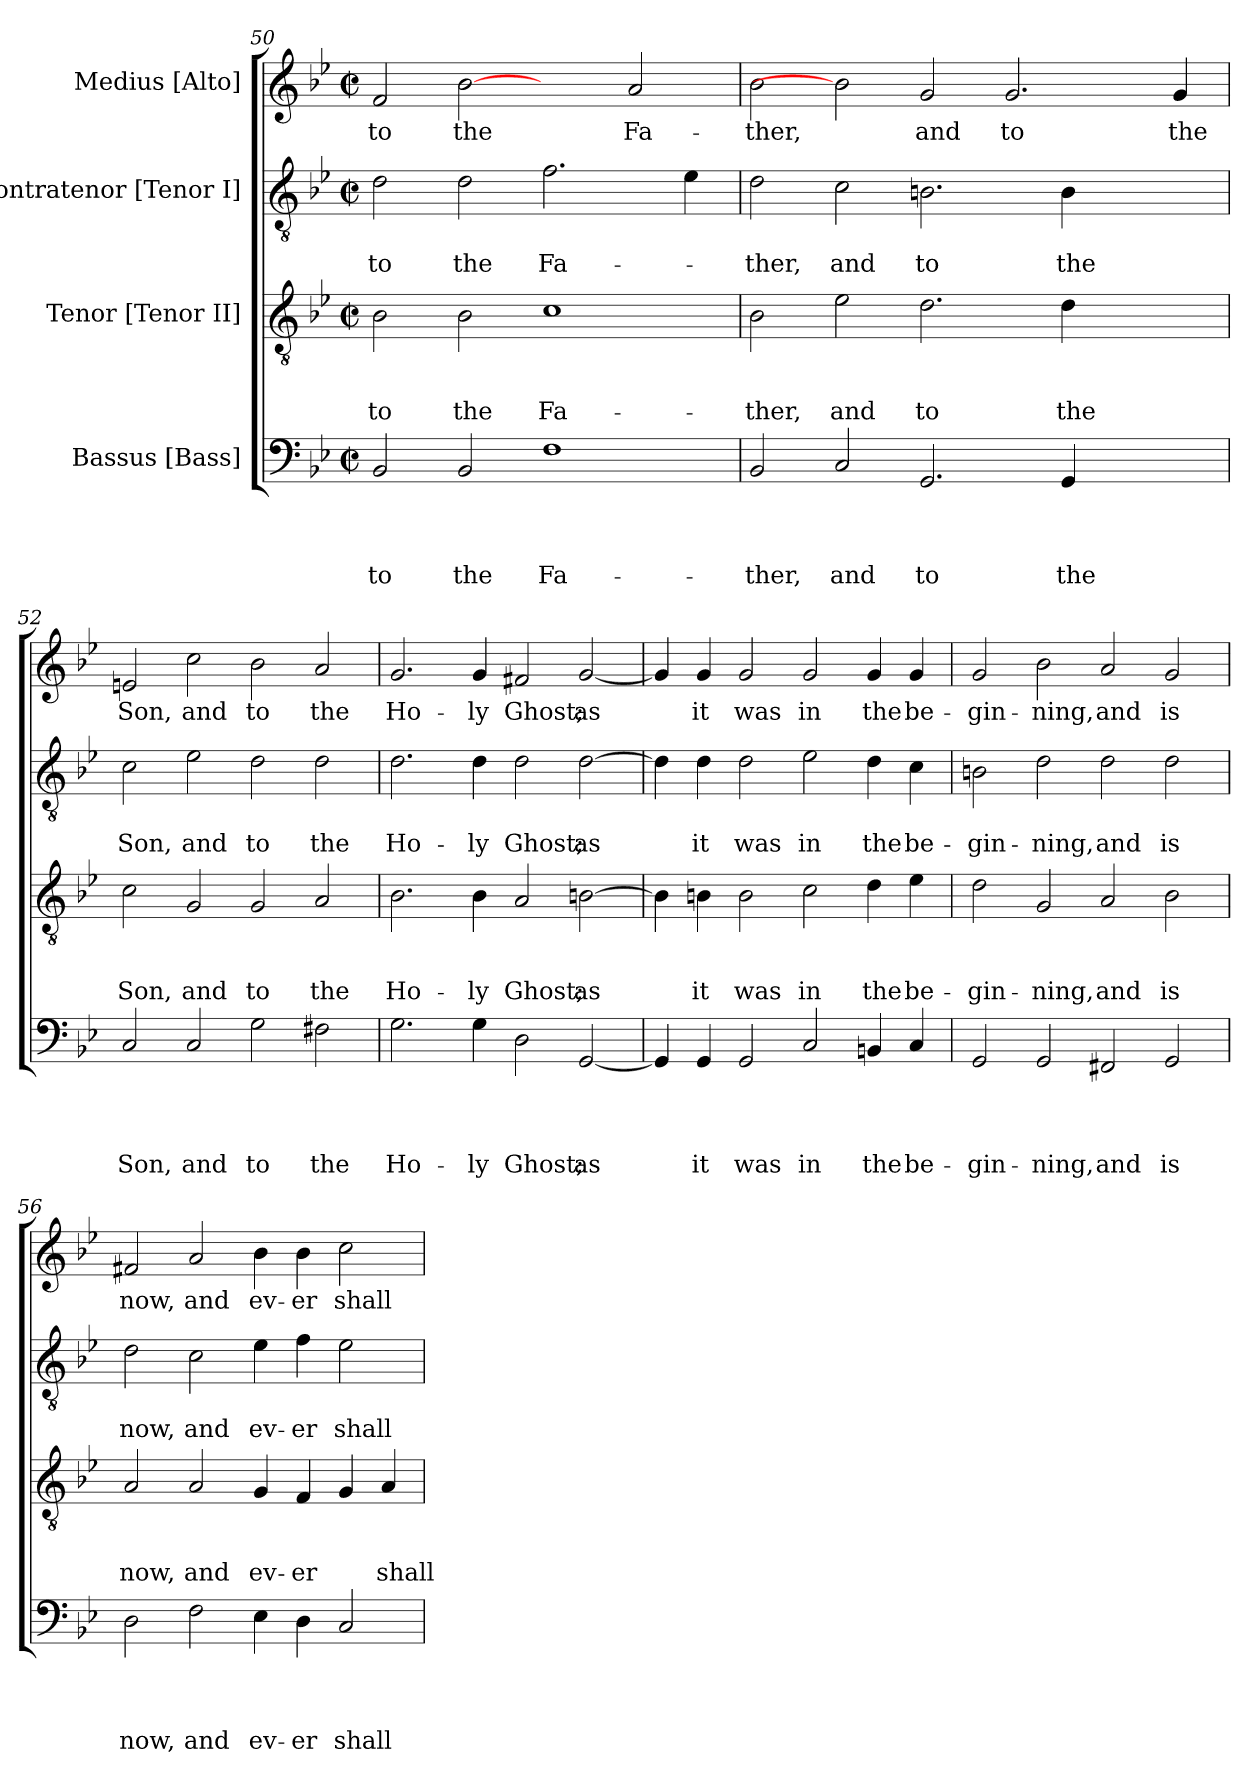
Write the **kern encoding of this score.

**kern	**text	**text	**text	**text	**kern	**text	**text	**text	**kern	**text	**text	**kern	**text
*part4	*part4	*part4	*part4	*part4	*part3	*part3	*part3	*part3	*part2	*part2	*part2	*part1	*part1
*staff4	*staff4	*staff4	*staff4	*staff4	*staff3	*staff3	*staff3	*staff3	*staff2	*staff2	*staff2	*staff1	*staff1
*I"Bassus [Bass]	*	*	*	*	*I"Tenor [Tenor II]	*	*	*	*I"Contratenor [Tenor I]	*	*	*I"Medius [Alto]	*
!!LO:PB:g=z
*clefF4	*	*	*	*	*clefGv2	*	*	*	*clefGv2	*	*	*clefG2	*
*k[b-e-]	*	*	*	*	*k[b-e-]	*	*	*	*k[b-e-]	*	*	*k[b-e-]	*
*B-:	*	*	*	*	*B-:	*	*	*	*B-:	*	*	*B-:	*
*M2/2	*	*	*	*	*M2/2	*	*	*	*M2/2	*	*	*M2/2	*
*met(c|)	*	*	*	*	*met(c|)	*	*	*	*met(c|)	*	*	*met(c|)	*
=50	=50	=50	=50	=50	=50	=50	=50	=50	=50	=50	=50	=50	=50
!	!	!	!	!LO:LY:b	!	!	!	!LO:LY:b	!	!	!LO:LY:b	!	!LO:LY:b
2BB-/	.	.	.	to	2B-\	.	.	to	2d\	.	to	2f/	to
!	!	!	!	!LO:LY:b	!	!	!	!LO:LY:b	!	!	!LO:LY:b	!	!LO:LY:b
2BB-/	.	.	.	the	2B-\	.	.	the	2d\	.	the	[2b-	the
!	!	!	!	!LO:LY:b	!	!	!	!LO:LY:b	!	!	!LO:LY:b	!	!
1F	.	.	.	Fa-	1c	.	.	Fa-	2.f\	.	Fa-	2ryy	.
!	!	!	!	!	!	!	!	!	!	!	!	!	!LO:LY:b
.	.	.	.	.	.	.	.	.	.	.	.	2a/	Fa-
.	.	.	.	.	.	.	.	.	4e-\	.	.	.	.
=51	=51	=51	=51	=51	=51	=51	=51	=51	=51	=51	=51	=51	=51
!	!	!	!	!LO:LY:b	!	!	!	!LO:LY:b	!	!	!LO:LY:b	!	!LO:LY:b
2BB-/	.	.	.	-ther,	2B-\	.	.	-ther,	2d\	.	-ther,	2b-\	-ther,
!	!	!	!	!LO:LY:b	!	!	!	!LO:LY:b	!	!	!LO:LY:b	!	!
2C/	.	.	.	and	2e-\	.	.	and	2c\	.	and	2b-]	.
!	!	!	!	!LO:LY:b	!	!	!	!LO:LY:b	!	!	!LO:LY:b	!	!LO:LY:b
2.GG/	.	.	.	to	2.d\	.	.	to	2.Bn\	.	to	2g/	and
!	!	!	!	!	!	!	!	!	!	!	!	!	!LO:LY:b
.	.	.	.	.	.	.	.	.	.	.	.	2.g/	to
!	!	!	!	!LO:LY:b	!	!	!	!LO:LY:b	!	!	!LO:LY:b	!	!
4GG/	.	.	.	the	4d\	.	.	the	4B\	.	the	.	.
2ryy	.	.	.	.	2ryy	.	.	.	2ryy	.	.	.	.
!	!	!	!	!	!	!	!	!	!	!	!	!	!LO:LY:b
.	.	.	.	.	.	.	.	.	.	.	.	4g/	the
=52	=52	=52	=52	=52	=52	=52	=52	=52	=52	=52	=52	=52	=52
!	!	!	!	!LO:LY:b	!	!	!	!LO:LY:b	!	!	!LO:LY:b	!	!LO:LY:b
2C/	.	.	.	Son,	2c\	.	.	Son,	2c\	.	Son,	2en/	Son,
!	!	!	!	!LO:LY:b	!	!	!	!LO:LY:b	!	!	!LO:LY:b	!	!LO:LY:b
2C/	.	.	.	and	2G/	.	.	and	2e-\	.	and	2cc\	and
!	!	!	!	!LO:LY:b	!	!	!	!LO:LY:b	!	!	!LO:LY:b	!	!LO:LY:b
2G\	.	.	.	to	2G/	.	.	to	2d\	.	to	2b-\	to
!	!	!	!	!LO:LY:b	!	!	!	!LO:LY:b	!	!	!LO:LY:b	!	!LO:LY:b
2F#X\	.	.	.	the	2A/	.	.	the	2d\	.	the	2a/	the
=53	=53	=53	=53	=53	=53	=53	=53	=53	=53	=53	=53	=53	=53
!	!	!	!	!LO:LY:b	!	!	!	!LO:LY:b	!	!	!LO:LY:b	!	!LO:LY:b
2.G\	.	.	.	Ho-	2.B-\	.	.	Ho-	2.d\	.	Ho-	2.g/	Ho-
!	!	!	!	!LO:LY:b	!	!	!	!LO:LY:b	!	!	!LO:LY:b	!	!LO:LY:b
4G\	.	.	.	-ly	4B-\	.	.	-ly	4d\	.	-ly	4g/	-ly
!	!	!	!	!LO:LY:b	!	!	!	!LO:LY:b	!	!	!LO:LY:b	!	!LO:LY:b
2D\	.	.	.	Ghost;	2A/	.	.	Ghost;	2d\	.	Ghost;	2f#X/	Ghost;
!	!	!	!	!LO:LY:b	!	!	!	!LO:LY:b	!	!	!LO:LY:b	!	!LO:LY:b
[<2GG/	.	.	.	as	[<2Bn\	.	.	as	[<2d\	.	as	[<2g/	as
!!LO:LB:g=z
=54	=54	=54	=54	=54	=54	=54	=54	=54	=54	=54	=54	=54	=54
4GG/]	.	.	.	.	4B\]	.	.	.	4d\]	.	.	4g/]	.
!	!	!	!	!LO:LY:b	!	!	!	!LO:LY:b	!	!	!LO:LY:b	!	!LO:LY:b
4GG/	.	.	.	it	4Bn\	.	.	it	4d\	.	it	4g/	it
!	!	!	!	!LO:LY:b	!	!	!	!LO:LY:b	!	!	!LO:LY:b	!	!LO:LY:b
2GG/	.	.	.	was	2B\	.	.	was	2d\	.	was	2g/	was
!	!	!	!	!LO:LY:b	!	!	!	!LO:LY:b	!	!	!LO:LY:b	!	!LO:LY:b
2C/	.	.	.	in	2c\	.	.	in	2e-\	.	in	2g/	in
!	!	!	!	!LO:LY:b	!	!	!	!LO:LY:b	!	!	!LO:LY:b	!	!LO:LY:b
4BBn/	.	.	.	the	4d\	.	.	the	4d\	.	the	4g/	the
!	!	!	!	!LO:LY:b	!	!	!	!LO:LY:b	!	!	!LO:LY:b	!	!LO:LY:b
4C/	.	.	.	be-	4e-\	.	.	be-	4c\	.	be-	4g/	be-
=55	=55	=55	=55	=55	=55	=55	=55	=55	=55	=55	=55	=55	=55
!	!	!	!	!LO:LY:b	!	!	!	!LO:LY:b	!	!	!LO:LY:b	!	!LO:LY:b
2GG/	.	.	.	-gin-	2d\	.	.	-gin-	2Bn\	.	-gin-	2g/	-gin-
!	!	!	!	!LO:LY:b	!	!	!	!LO:LY:b	!	!	!LO:LY:b	!	!LO:LY:b
2GG/	.	.	.	-ning,	2G/	.	.	-ning,	2d\	.	-ning,	2b-\	-ning,
!	!	!	!	!LO:LY:b	!	!	!	!LO:LY:b	!	!	!LO:LY:b	!	!LO:LY:b
2FF#X/	.	.	.	and	2A/	.	.	and	2d\	.	and	2a/	and
!	!	!	!	!LO:LY:b	!	!	!	!LO:LY:b	!	!	!LO:LY:b	!	!LO:LY:b
2GG/	.	.	.	is	2B-\	.	.	is	2d\	.	is	2g/	is
=56	=56	=56	=56	=56	=56	=56	=56	=56	=56	=56	=56	=56	=56
!	!	!	!	!LO:LY:b	!	!	!	!LO:LY:b	!	!	!LO:LY:b	!	!LO:LY:b
2D\	.	.	.	now,	2A/	.	.	now,	2d\	.	now,	2f#X/	now,
!	!	!	!	!LO:LY:b	!	!	!	!LO:LY:b	!	!	!LO:LY:b	!	!LO:LY:b
2F\	.	.	.	and	2A/	.	.	and	2c\	.	and	2a/	and
!	!	!	!	!LO:LY:b	!	!	!	!LO:LY:b	!	!	!LO:LY:b	!	!LO:LY:b
4E-\	.	.	.	ev-	4G/	.	.	ev-	4e-\	.	ev-	4b-\	ev-
!	!	!	!	!LO:LY:b	!	!	!	!LO:LY:b	!	!	!LO:LY:b	!	!LO:LY:b
4D\	.	.	.	-er	4F/	.	.	-er	4f\	.	-er	4b-\	-er
!	!	!	!	!LO:LY:b	!	!	!	!	!	!	!LO:LY:b	!	!LO:LY:b
2C/	.	.	.	shall	4G/	.	.	.	2e-\	.	shall	2cc\	shall
!	!	!	!	!	!	!	!	!LO:LY:b	!	!	!	!	!
.	.	.	.	.	4A/	.	.	shall	.	.	.	.	.
=	=	=	=	=	=	=	=	=	=	=	=	=	=
*-	*-	*-	*-	*-	*-	*-	*-	*-	*-	*-	*-	*-	*-
